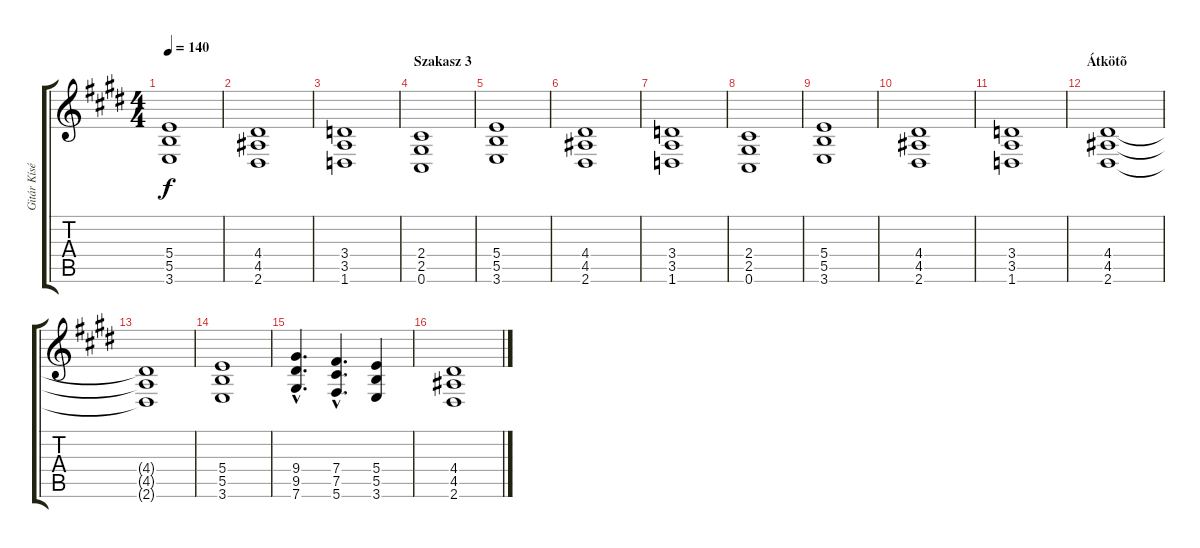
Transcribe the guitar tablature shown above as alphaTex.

\track ("Gitár Kíséret 2" "Gitár Kísé") {instrument distortionguitar}
\staff {score tabs}
\tuning (Db4 Ab3 E3 B2 Gb2 Db2) {hide}
\ts (4 4)
\tempo 140
\clef g2
\ks c#minor
(5.4 5.5 3.6).1{dy f} |
(4.4 4.5 2.6).1 |
(3.4 3.5 1.6).1 |
\section ("" "Szakasz 3")
(2.4 2.5 0.6).1 |
(5.4 5.5 3.6).1 |
(4.4 4.5 2.6).1 |
(3.4 3.5 1.6).1 |
(2.4 2.5 0.6).1 |
(5.4 5.5 3.6).1 |
(4.4 4.5 2.6).1 |
(3.4 3.5 1.6).1 |
\section ("" "Átkötõ")
(4.4 4.5 2.6).1 |
(4.4{t} 4.5{t} 2.6{t}).1 |
(5.4 5.5 3.6).1 |
(9.4{hac} 9.5{hac} 7.6{hac}).4{d} (7.4{hac} 7.5{hac} 5.6{hac}).4{d} (5.4 5.5 3.6).4 |
(4.4 4.5 2.6).1
